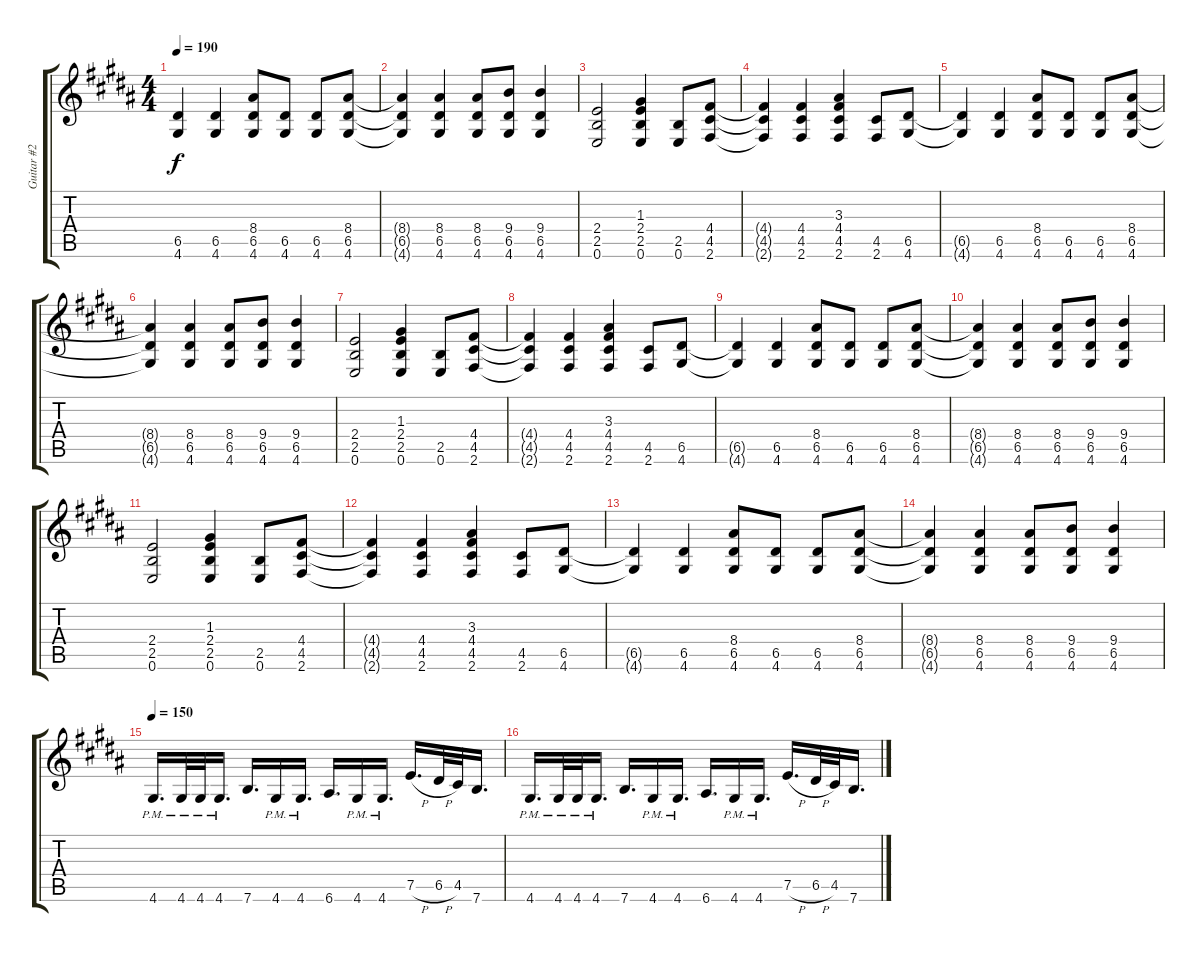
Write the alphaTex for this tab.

\track ("Guitar #2" "Guitar #2") {instrument distortionguitar}
\staff {score tabs}
\tuning (E4 B3 G3 D3 A2 E2) {hide}
\ts (4 4)
\tempo 190
\clef g2
\ks g#minor
(6.5{t} 4.6{t}).4{dy f} (6.5 4.6).4 (8.4 6.5 4.6).8 (6.5 4.6).8 (6.5 4.6).8 (8.4 6.5 4.6).8 |
(8.4{t} 6.5{t} 4.6{t}).4 (8.4 6.5 4.6).4 (8.4 6.5 4.6).8 (9.4 6.5 4.6).8 (9.4 6.5 4.6).4 |
\ks b
(2.4 2.5 0.6).2 (1.3 2.4 2.5 0.6).4 (2.5 0.6).8 (4.4 4.5 2.6).8 |
\ks g#minor
(4.4{t} 4.5{t} 2.6{t}).4 (4.4 4.5 2.6).4 (3.3 4.4 4.5 2.6).4 (4.5 2.6).8 (6.5 4.6).8 |
(6.5{t} 4.6{t}).4 (6.5 4.6).4 (8.4 6.5 4.6).8 (6.5 4.6).8 (6.5 4.6).8 (8.4 6.5 4.6).8 |
(8.4{t} 6.5{t} 4.6{t}).4 (8.4 6.5 4.6).4 (8.4 6.5 4.6).8 (9.4 6.5 4.6).8 (9.4 6.5 4.6).4 |
\ks b
(2.4 2.5 0.6).2 (1.3 2.4 2.5 0.6).4 (2.5 0.6).8 (4.4 4.5 2.6).8 |
\ks g#minor
(4.4{t} 4.5{t} 2.6{t}).4 (4.4 4.5 2.6).4 (3.3 4.4 4.5 2.6).4 (4.5 2.6).8 (6.5 4.6).8 |
(6.5{t} 4.6{t}).4 (6.5 4.6).4 (8.4 6.5 4.6).8 (6.5 4.6).8 (6.5 4.6).8 (8.4 6.5 4.6).8 |
(8.4{t} 6.5{t} 4.6{t}).4 (8.4 6.5 4.6).4 (8.4 6.5 4.6).8 (9.4 6.5 4.6).8 (9.4 6.5 4.6).4 |
\ks b
(2.4 2.5 0.6).2 (1.3 2.4 2.5 0.6).4 (2.5 0.6).8 (4.4 4.5 2.6).8 |
\ks g#minor
(4.4{t} 4.5{t} 2.6{t}).4 (4.4 4.5 2.6).4 (3.3 4.4 4.5 2.6).4 (4.5 2.6).8 (6.5 4.6).8 |
(6.5{t} 4.6{t}).4 (6.5 4.6).4 (8.4 6.5 4.6).8 (6.5 4.6).8 (6.5 4.6).8 (8.4 6.5 4.6).8 |
(8.4{t} 6.5{t} 4.6{t}).4 (8.4 6.5 4.6).4 (8.4 6.5 4.6).8 (9.4 6.5 4.6).8 (9.4 6.5 4.6).4 |
\tempo 150
\ks b
4.6{pm}.16{d} 4.6{pm}.32 4.6{pm}.32 4.6{pm}.16{d} 7.6.16{d} 4.6{pm}.16 4.6{pm}.16{d} 6.6.16{d} 4.6{pm}.16 4.6{pm}.16{d} 7.5{h}.16{d} 6.5{h}.32 4.5.32 7.6.16{d} |
\ks g#minor
4.6{pm}.16{d} 4.6{pm}.32 4.6{pm}.32 4.6{pm}.16{d} 7.6.16{d} 4.6{pm}.16 4.6{pm}.16{d} 6.6.16{d} 4.6{pm}.16 4.6{pm}.16{d} 7.5{h}.16{d} 6.5{h}.32 4.5.32 7.6.16{d}
